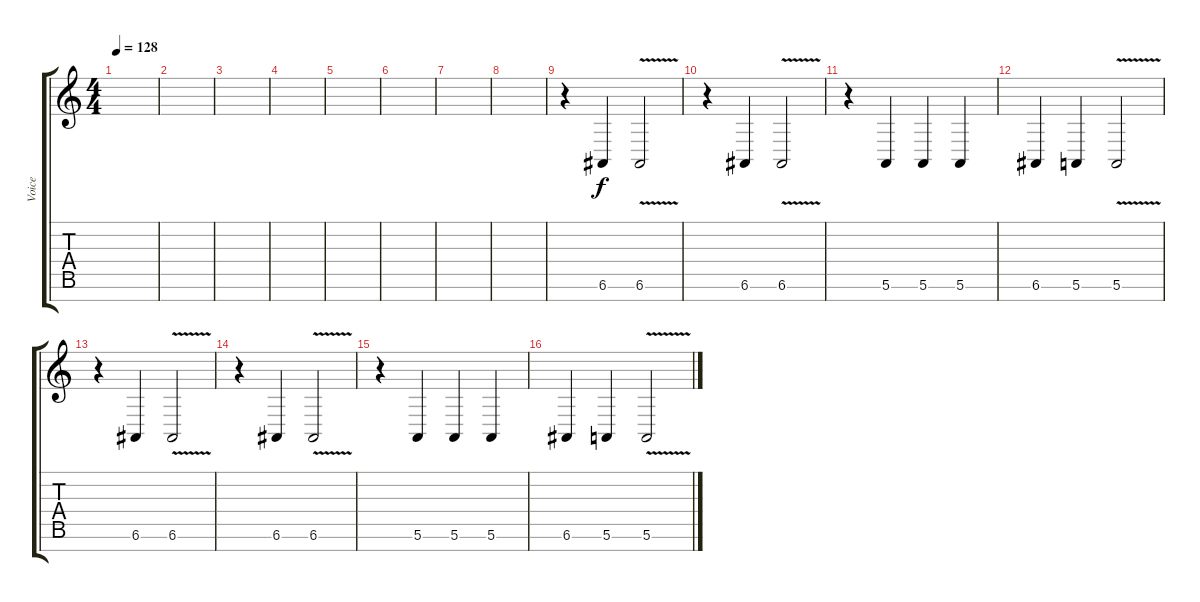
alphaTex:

\track ("Voice" "Voice") {instrument accordion}
\staff {score tabs}
\tuning (E4 B3 G3 D3 A2 E2 B1) {hide}
\ts (4 4)
\tempo 128
\clef g2
\ks c
|
|
|
|
|
|
|
|
r.4 6.6.4 6.6{v}.2 |
r.4 6.6.4 6.6{v}.2 |
r.4 5.6.4 5.6.4 5.6.4 |
6.6.4 5.6.4 5.6{v}.2 |
r.4 6.6.4 6.6{v}.2 |
r.4 6.6.4 6.6{v}.2 |
r.4 5.6.4 5.6.4 5.6.4 |
6.6.4 5.6.4 5.6{v}.2
